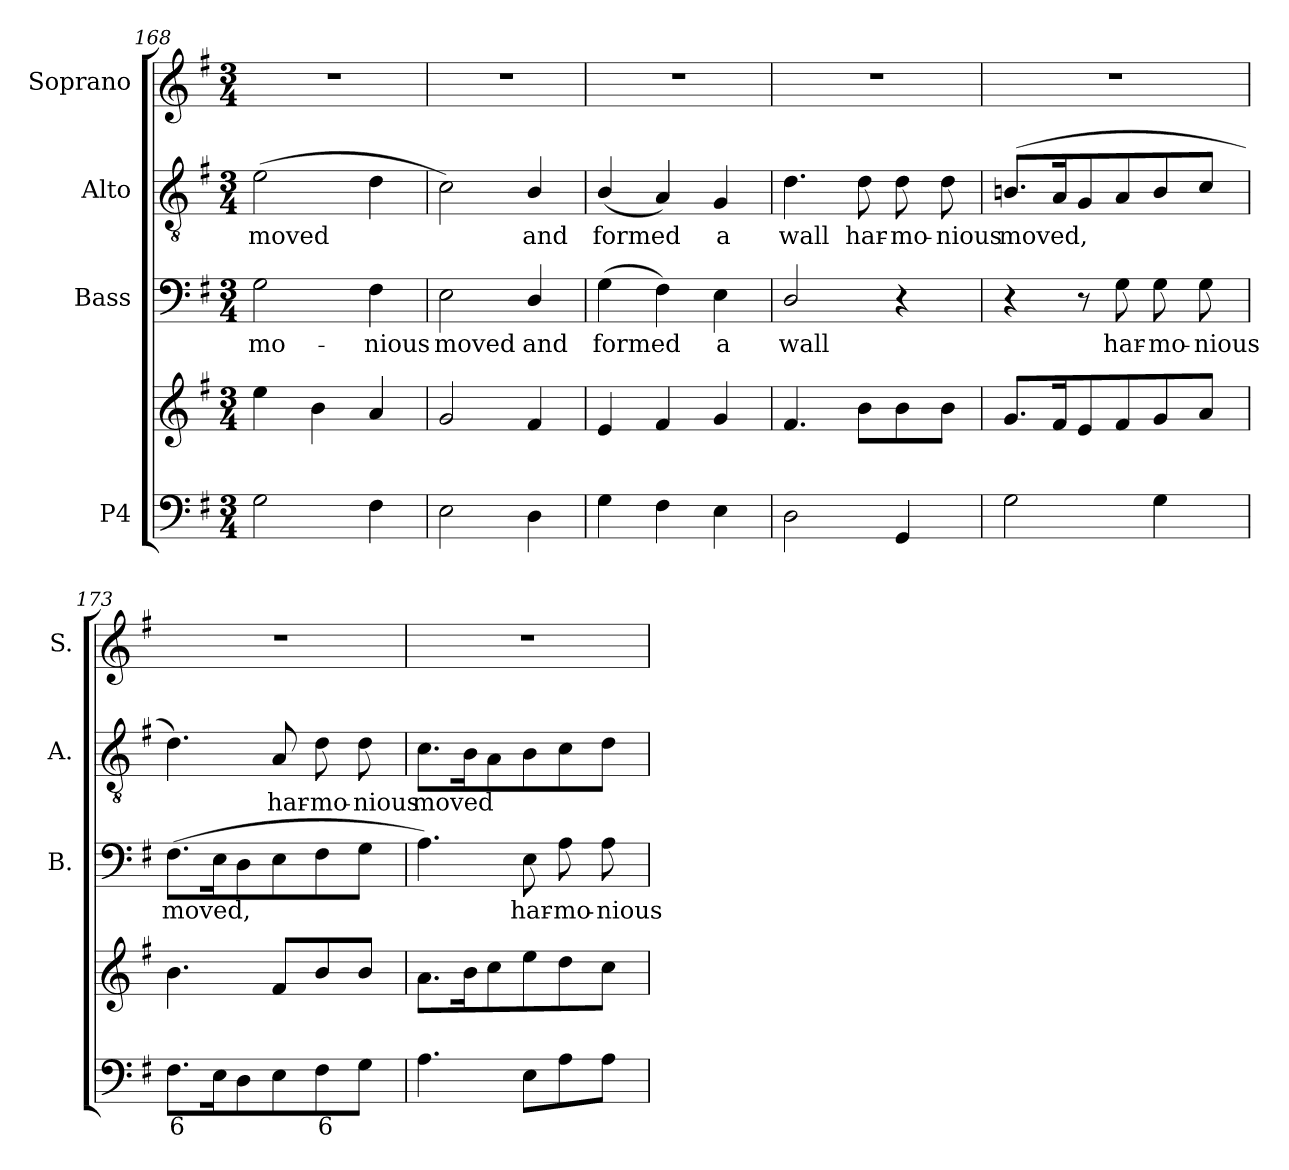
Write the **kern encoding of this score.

**kern	**text	**kern	**kern	**text	**kern	**text	**kern
*part4	*part4	*part4	*part3	*part3	*part2	*part2	*part1
*staff5	*staff5	*staff4	*staff3	*staff3	*staff2	*staff2	*staff1
*I"P4	*	*	*I"Bass	*	*I"Alto	*	*I"Soprano
*	*	*	*I'B.	*	*I'A.	*	*I'S.
!!LO:LB:g=z
*clefF4	*	*clefG2	*clefF4	*	*clefGv2	*	*clefG2
*	*	*	*	*	*ITrd7c12	*	*
*k[f#]	*	*k[f#]	*k[f#]	*	*k[f#]	*	*k[f#]
*G:	*	*G:	*G:	*	*G:	*	*G:
*M3/4	*	*M3/4	*M3/4	*	*M3/4	*	*M3/4
=168	=168	=168	=168	=168	=168	=168	=168
!	!	!	!	!LO:LY:b:color=#000000	!	!	!
!	!	!	!	!	!	!LO:LY:b:color=#000000	!LO:N:vis=1
2Gi\	.	4eei\	2Gi\	-mo-	(2Ei\	moved	2.r
.	.	4bi\	.	.	.	.	.
!	!	!	!	!LO:LY:b:color=#000000	!	!	!
4F#i\	.	4ai/	4F#i\	-nious	4Di\	.	.
=169	=169	=169	=169	=169	=169	=169	=169
!	!	!	!	!LO:LY:b:color=#000000	!	!	!LO:N:vis=1
2Ei\	.	2gi/	2Ei\	moved	2Ci\)	.	2.r
!	!	!	!	!LO:LY:b:color=#000000	!	!	!
!	!	!	!	!	!	!LO:LY:b:color=#000000	!
4Di\	.	4f#i/	4Di/	and	4BBi/	and	.
=170	=170	=170	=170	=170	=170	=170	=170
!	!	!	!	!LO:LY:b:color=#000000	!	!	!
!	!	!	!	!	!	!LO:LY:b:color=#000000	!LO:N:vis=1
4Gi\	.	4ei/	(4Gi\	formed	(4BBi/	formed	2.r
4F#i\	.	4f#i/	4F#i\)	.	4AAi/)	.	.
!	!	!	!	!LO:LY:b:color=#000000	!	!	!
!	!	!	!	!	!	!LO:LY:b:color=#000000	!
4Ei\	.	4gi/	4Ei\	a	4GGi/	a	.
=171	=171	=171	=171	=171	=171	=171	=171
!	!	!	!	!LO:LY:b:color=#000000	!	!	!
!	!	!	!	!	!	!LO:LY:b:color=#000000	!LO:N:vis=1
2Di\	.	4.f#i/	2Di/	wall	4.Di\	wall	2.r
!	!	!	!	!	!	!LO:LY:b:color=#000000	!
.	.	8bi\L	.	.	8Di\	har-	.
!	!	!	!	!	!	!LO:LY:b:color=#000000	!
4GGi/	.	8bi\	4r	.	8Di\	-mo-	.
!	!	!	!	!	!	!LO:LY:b:color=#000000	!
.	.	8bi\J	.	.	8Di\	-nious	.
=172	=172	=172	=172	=172	=172	=172	=172
!	!	!	!	!	!	!LO:LY:b:color=#000000	!LO:N:vis=1
2Gi\	.	8.gi/L	4r	.	(8.BBni/L	moved,	2.r
.	.	16f#i/k	.	.	16AAi/k	.	.
.	.	8ei/	8r	.	8GGi/	.	.
!	!	!	!	!LO:LY:b:color=#000000	!	!	!
.	.	8f#i/	8Gi\	har-	8AAi/	.	.
!	!	!	!	!LO:LY:b:color=#000000	!	!	!
4Gi\	.	8gi/	8Gi\	-mo-	8BBi/	.	.
!	!	!	!	!LO:LY:b:color=#000000	!	!	!
.	.	8ai/J	8Gi\	-nious	8Ci/J	.	.
=173	=173	=173	=173	=173	=173	=173	=173
!	!LO:LY:b:color=#000000	!	!	!	!	!	!
!	!	!	!	!LO:LY:b:color=#000000	!	!	!LO:N:vis=1
8.F#i\L	6	4.bi\	(8.F#i\L	moved,	4.Di\)	.	2.r
16Ei\k	.	.	16Ei\k	.	.	.	.
8Di\	.	.	8Di\	.	.	.	.
!	!	!	!	!	!	!LO:LY:b:color=#000000	!
8Ei\	.	8f#i/L	8Ei\	.	8AAi/	har-	.
!	!LO:LY:b:color=#000000	!	!	!	!	!	!
!	!	!	!	!	!	!LO:LY:b:color=#000000	!
8F#i\	6	8bi/	8F#i\	.	8Di\	-mo-	.
!	!	!	!	!	!	!LO:LY:b:color=#000000	!
8Gi\J	.	8bi/J	8Gi\J	.	8Di\	-nious	.
=174	=174	=174	=174	=174	=174	=174	=174
!	!	!	!	!	!	!LO:LY:b:color=#000000	!LO:N:vis=1
4.Ai\	.	8.ai\L	4.Ai\)	.	8.Ci\L	moved	2.r
.	.	16bi\k	.	.	16BBi\k	.	.
.	.	8cci\	.	.	8AAi\	.	.
!	!	!	!	!LO:LY:b:color=#000000	!	!	!
8Ei\L	.	8eei\	8Ei\	har-	8BBi\	.	.
!	!	!	!	!LO:LY:b:color=#000000	!	!	!
8Ai\	.	8ddi\	8Ai\	-mo-	8Ci\	.	.
!	!	!	!	!LO:LY:b:color=#000000	!	!	!
8Ai\J	.	8cci\J	8Ai\	-nious	8Di\J	.	.
=	=	=	=	=	=	=	=
*-	*-	*-	*-	*-	*-	*-	*-
